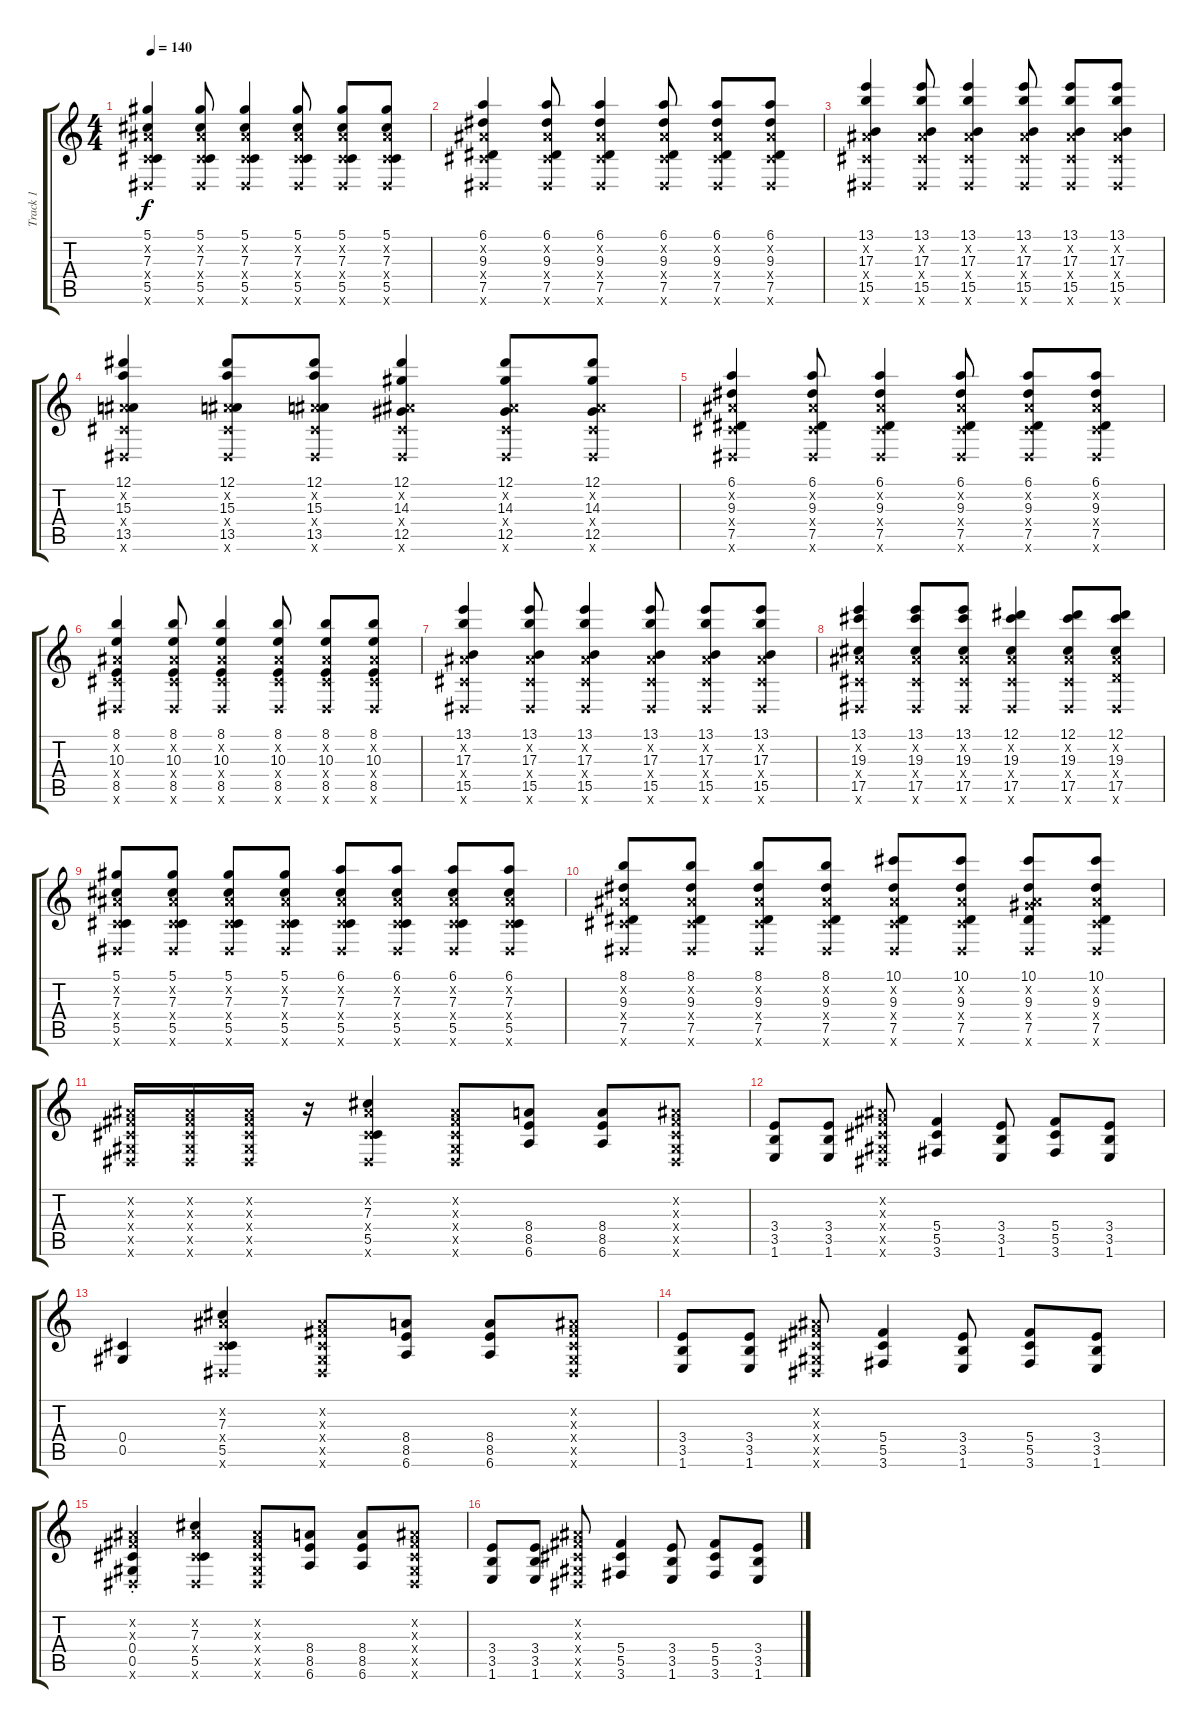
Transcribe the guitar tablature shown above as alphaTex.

\track ("Track 1" "Track 1") {instrument overdrivenguitar}
\staff {score tabs}
\tuning (Eb4 Bb3 Gb3 Db3 Ab2 Eb2) {hide}
\ts (4 4)
\tempo 140
\clef g2
\ks c
(5.1 0.2{x} 7.3 0.4{x} 5.5 0.6{x}).4{dy f} (5.1 0.2{x} 7.3 0.4{x} 5.5 0.6{x}).8 (5.1 0.2{x} 7.3 0.4{x} 5.5 0.6{x}).4 (5.1 0.2{x} 7.3 0.4{x} 5.5 0.6{x}).8 (5.1 0.2{x} 7.3 0.4{x} 5.5 0.6{x}).8 (5.1 0.2{x} 7.3 0.4{x} 5.5 0.6{x}).8 |
(6.1 0.2{x} 9.3 0.4{x} 7.5 0.6{x}).4 (6.1 0.2{x} 9.3 0.4{x} 7.5 0.6{x}).8 (6.1 0.2{x} 9.3 0.4{x} 7.5 0.6{x}).4 (6.1 0.2{x} 9.3 0.4{x} 7.5 0.6{x}).8 (6.1 0.2{x} 9.3 0.4{x} 7.5 0.6{x}).8 (6.1 0.2{x} 9.3 0.4{x} 7.5 0.6{x}).8 |
(13.1 0.2{x} 17.3 0.4{x} 15.5 0.6{x}).4 (13.1 0.2{x} 17.3 0.4{x} 15.5 0.6{x}).8 (13.1 0.2{x} 17.3 0.4{x} 15.5 0.6{x}).4 (13.1 0.2{x} 17.3 0.4{x} 15.5 0.6{x}).8 (13.1 0.2{x} 17.3 0.4{x} 15.5 0.6{x}).8 (13.1 0.2{x} 17.3 0.4{x} 15.5 0.6{x}).8 |
(12.1 0.2{x} 15.3 0.4{x} 13.5 0.6{x}).4 (12.1 0.2{x} 15.3 0.4{x} 13.5 0.6{x}).8 (12.1 0.2{x} 15.3 0.4{x} 13.5 0.6{x}).8 (12.1 0.2{x} 14.3 0.4{x} 12.5 0.6{x}).4 (12.1 0.2{x} 14.3 0.4{x} 12.5 0.6{x}).8 (12.1 0.2{x} 14.3 0.4{x} 12.5 0.6{x}).8 |
(6.1 0.2{x} 9.3 0.4{x} 7.5 0.6{x}).4 (6.1 0.2{x} 9.3 0.4{x} 7.5 0.6{x}).8 (6.1 0.2{x} 9.3 0.4{x} 7.5 0.6{x}).4 (6.1 0.2{x} 9.3 0.4{x} 7.5 0.6{x}).8 (6.1 0.2{x} 9.3 0.4{x} 7.5 0.6{x}).8 (6.1 0.2{x} 9.3 0.4{x} 7.5 0.6{x}).8 |
(8.1 0.2{x} 10.3 0.4{x} 8.5 0.6{x}).4 (8.1 0.2{x} 10.3 0.4{x} 8.5 0.6{x}).8 (8.1 0.2{x} 10.3 0.4{x} 8.5 0.6{x}).4 (8.1 0.2{x} 10.3 0.4{x} 8.5 0.6{x}).8 (8.1 0.2{x} 10.3 0.4{x} 8.5 0.6{x}).8 (8.1 0.2{x} 10.3 0.4{x} 8.5 0.6{x}).8 |
(13.1 0.2{x} 17.3 0.4{x} 15.5 0.6{x}).4 (13.1 0.2{x} 17.3 0.4{x} 15.5 0.6{x}).8 (13.1 0.2{x} 17.3 0.4{x} 15.5 0.6{x}).4 (13.1 0.2{x} 17.3 0.4{x} 15.5 0.6{x}).8 (13.1 0.2{x} 17.3 0.4{x} 15.5 0.6{x}).8 (13.1 0.2{x} 17.3 0.4{x} 15.5 0.6{x}).8 |
(13.1 0.2{x} 19.3 0.4{x} 17.5 0.6{x}).4 (13.1 0.2{x} 19.3 0.4{x} 17.5 0.6{x}).8 (13.1 0.2{x} 19.3 0.4{x} 17.5 0.6{x}).8 (12.1 0.2{x} 19.3 0.4{x} 17.5 0.6{x}).4 (12.1 0.2{x} 19.3 0.4{x} 17.5 0.6{x}).8 (12.1 0.2{x} 19.3 1.4{x} 17.5 0.6{x}).8 |
(5.1 0.2{x} 7.3 0.4{x} 5.5 0.6{x}).8 (5.1 0.2{x} 7.3 0.4{x} 5.5 0.6{x}).8 (5.1 0.2{x} 7.3 0.4{x} 5.5 0.6{x}).8 (5.1 0.2{x} 7.3 0.4{x} 5.5 0.6{x}).8 (6.1 0.2{x} 7.3 0.4{x} 5.5 0.6{x}).8 (6.1 0.2{x} 7.3 0.4{x} 5.5 0.6{x}).8 (6.1 0.2{x} 7.3 0.4{x} 5.5 0.6{x}).8 (6.1 0.2{x} 7.3 0.4{x} 5.5 0.6{x}).8 |
(8.1 0.2{x} 9.3 0.4{x} 7.5 0.6{x}).8 (8.1 0.2{x} 9.3 0.4{x} 7.5 0.6{x}).8 (8.1 0.2{x} 9.3 0.4{x} 7.5 0.6{x}).8 (8.1 0.2{x} 9.3 0.4{x} 7.5 0.6{x}).8 (10.1 0.2{x} 9.3 0.4{x} 7.5 0.6{x}).8 (10.1 0.2{x} 9.3 0.4{x} 7.5 0.6{x}).8 (10.1 0.2{x} 9.3 7.4{x} 7.5 0.6{x}).8 (10.1 0.2{x} 9.3 0.4{x} 7.5 0.6{x}).8 |
(0.2{x} 0.3{x} 0.4{x} 0.5{x} 0.6{x}).16 (0.2{x} 0.3{x} 0.4{x} 0.5{x} 0.6{x}).16 (0.2{x} 0.3{x} 0.4{x} 0.5{x} 0.6{x}).16 r.16 (0.2{x} 7.3 0.4{x} 5.5 0.6{x}).4 (0.2{x} 0.3{x} 0.4{x} 0.5{x} 0.6{x}).8 (8.4 8.5 6.6).8 (8.4 8.5 6.6).8 (0.2{x} 0.3{x} 0.4{x} 0.5{x} 0.6{x}).8 |
(3.4 3.5 1.6).8 (3.4 3.5 1.6).8 (0.2{x} 0.3{x} 0.4{x} 0.5{x} 0.6{x}).8 (5.4 5.5 3.6).4 (3.4 3.5 1.6).8 (5.4 5.5 3.6).8 (3.4 3.5 1.6).8 |
(0.4 0.5).4 (0.2{x} 7.3 0.4{x} 5.5 0.6{x}).4 (0.2{x} 0.3{x} 0.4{x} 0.5{x} 0.6{x}).8 (8.4 8.5 6.6).8 (8.4 8.5 6.6).8 (0.2{x} 0.3{x} 0.4{x} 0.5{x} 0.6{x}).8 |
(3.4 3.5 1.6).8 (3.4 3.5 1.6).8 (0.2{x} 0.3{x} 0.4{x} 0.5{x} 0.6{x}).8 (5.4 5.5 3.6).4 (3.4 3.5 1.6).8 (5.4 5.5 3.6).8 (3.4 3.5 1.6).8 |
(0.2{x} 0.3{x} 0.4{st} 0.5{st} 0.6{x}).4 (0.2{x} 7.3 0.4{x} 5.5 0.6{x}).4 (0.2{x} 0.3{x} 0.4{x} 0.5{x} 0.6{x}).8 (8.4 8.5 6.6).8 (8.4 8.5 6.6).8 (0.2{x} 0.3{x} 0.4{x} 0.5{x} 0.6{x}).8 |
(3.4 3.5 1.6).8 (3.4 3.5 1.6).8 (0.2{x} 0.3{x} 0.4{x} 0.5{x} 0.6{x}).8 (5.4 5.5 3.6).4 (3.4 3.5 1.6).8 (5.4 5.5 3.6).8 (3.4 3.5 1.6).8
